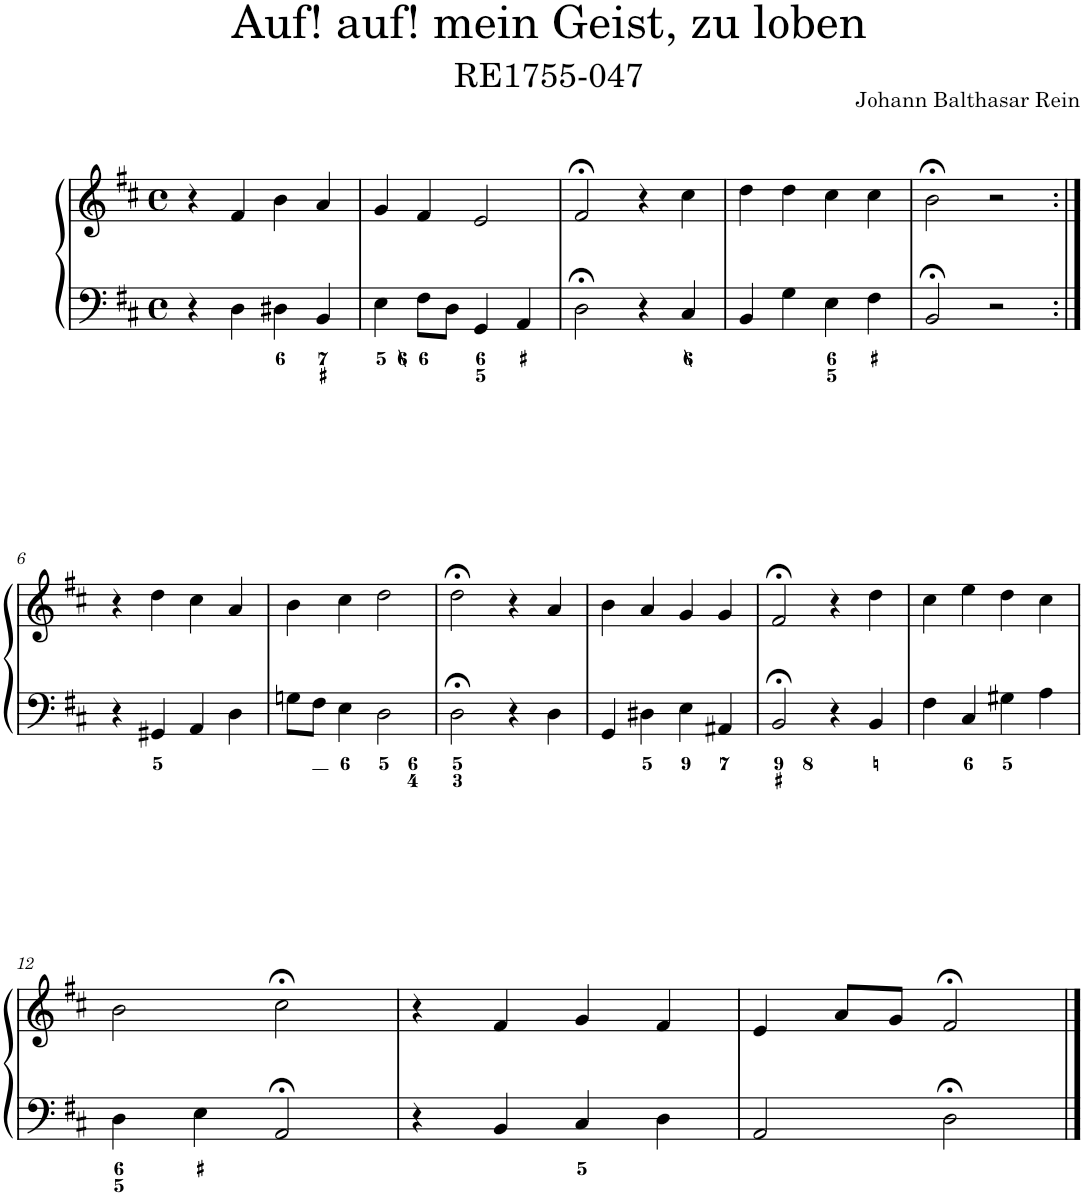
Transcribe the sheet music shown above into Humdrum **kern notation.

**kern	**kern
*part1	*part1
*staff2	*staff1
*I"Piano	*
*I'Pno.	*
*clefF4	*clefG2
*k[f#c#]	*k[f#c#]
*M4/4	*M4/4
*met(c)	*met(c)
=1	=1
4r	4r
4D\	4f#/
4D#X\	4b\
4BB/	4a/
=2	=2
4E\	4g/
8F#\L	4f#/
8D\J	.
4GG/	2e/
4AA/	.
=3	=3
2D;<\	2f#;</
4r	4r
4C#/	4cc#\
=4	=4
4BB/	4dd\
4G\	4dd\
4E\	4cc#\
4F#\	4cc#\
=5	=5
2BB;</	2b;<\
2r	2r
!!LO:LB:g=z
=6:|!	=6:|!
4r	4r
4GG#X/	4dd\
4AA/	4cc#\
4D\	4a/
=7	=7
8Gn\L	4b\
8F#\J	.
4E\	4cc#\
2D\	2dd\
=8	=8
2D;<\	2dd;<\
4r	4r
4D\	4a/
=9	=9
4GG/	4b\
4D#X\	4a/
4E\	4g/
4AA#X/	4g/
=10	=10
2BB;</	2f#;</
4r	4r
4BB/	4dd\
=11	=11
4F#\	4cc#\
4C#/	4ee\
4G#X\	4dd\
4A\	4cc#\
!!LO:LB:g=z
=12	=12
4D\	2b\
4E\	.
2AA;</	2cc#;<\
=13	=13
4r	4r
4BB/	4f#/
4C#/	4g/
4D\	4f#/
=14	=14
2AA/	4e/
.	8a/L
.	8g/J
2D;<\	2f#;</
==	==
*-	*-
